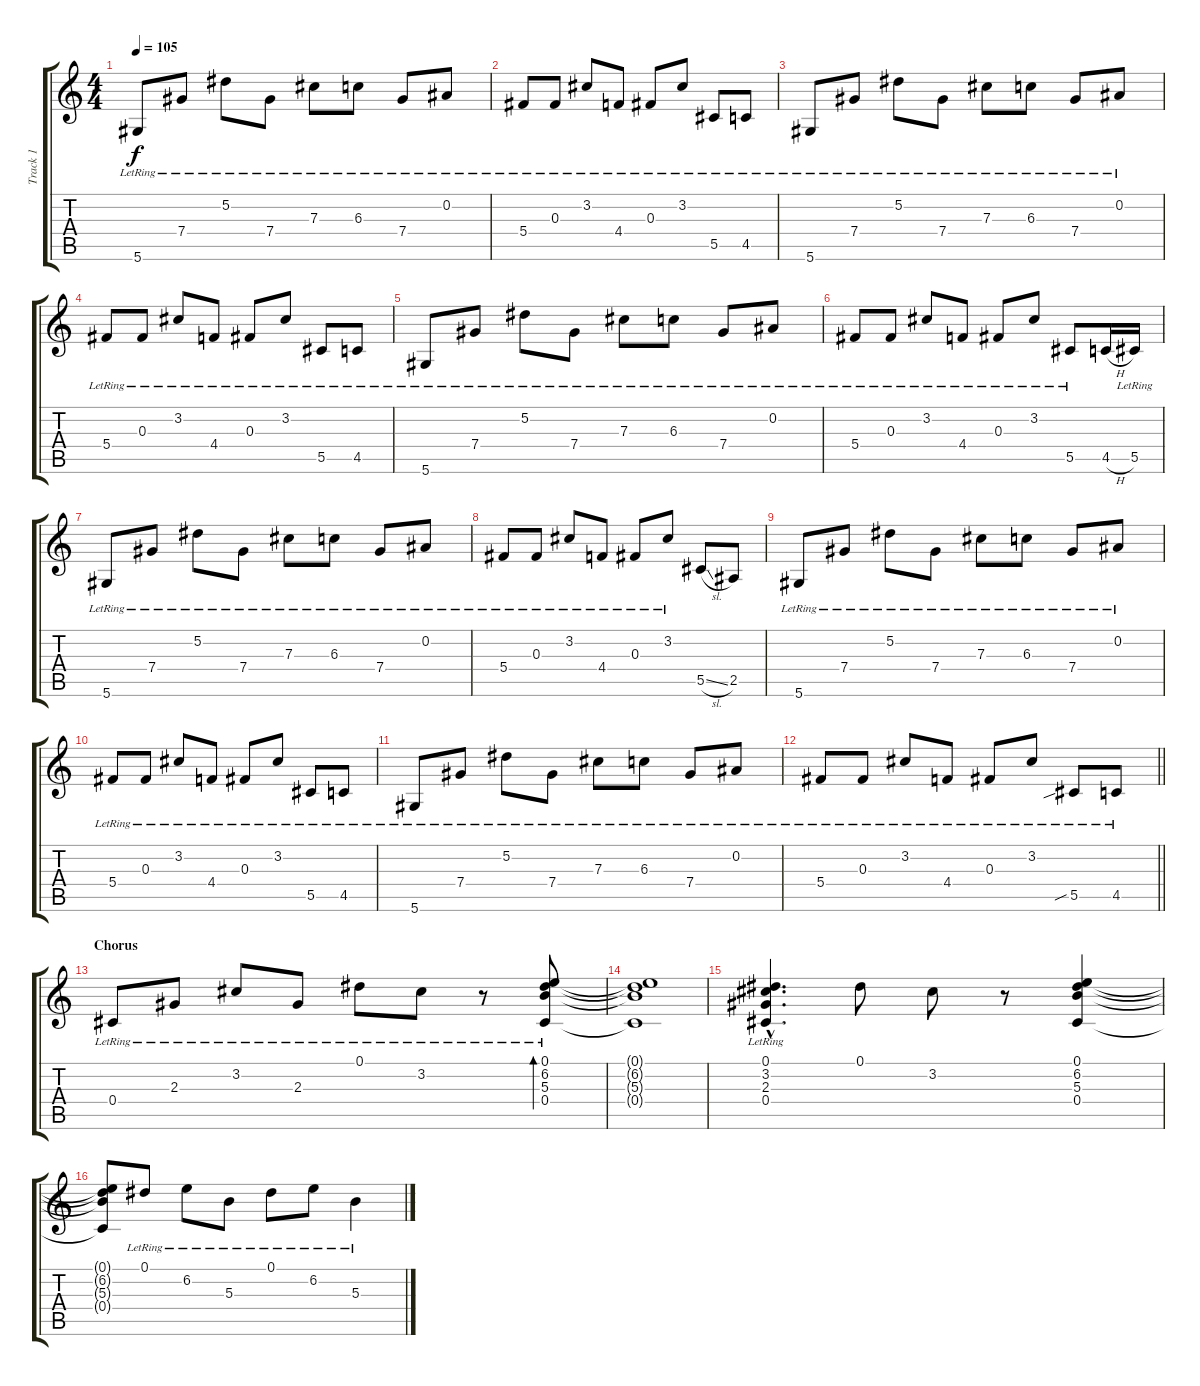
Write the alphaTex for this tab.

\track ("Track 1" "Track 1") {instrument acousticguitarsteel}
\staff {score tabs}
\tuning (Eb4 Bb3 Gb3 Db3 Ab2 Eb2) {hide}
\ts (4 4)
\tempo 105
\clef g2
\ks c
5.6{lr}.8{dy f} 7.4{lr}.8 5.2{lr}.8 7.4{lr}.8 7.3{lr}.8 6.3{lr}.8 7.4{lr}.8 0.2{lr}.8 |
5.4{lr}.8 0.3{lr}.8 3.2{lr}.8 4.4{lr}.8 0.3{lr}.8 3.2{lr}.8 5.5{lr}.8 4.5{lr}.8 |
5.6{lr}.8 7.4{lr}.8 5.2{lr}.8 7.4{lr}.8 7.3{lr}.8 6.3{lr}.8 7.4{lr}.8 0.2{lr}.8 |
5.4{lr}.8 0.3{lr}.8 3.2{lr}.8 4.4{lr}.8 0.3{lr}.8 3.2{lr}.8 5.5{lr}.8 4.5{lr}.8 |
5.6{lr}.8 7.4{lr}.8 5.2{lr}.8 7.4{lr}.8 7.3{lr}.8 6.3{lr}.8 7.4{lr}.8 0.2{lr}.8 |
5.4{lr}.8 0.3{lr}.8 3.2{lr}.8 4.4{lr}.8 0.3{lr}.8 3.2{lr}.8 5.5{lr}.8 4.5{h}.16 5.5{lr}.16 |
5.6{lr}.8 7.4{lr}.8 5.2{lr}.8 7.4{lr}.8 7.3{lr}.8 6.3{lr}.8 7.4{lr}.8 0.2{lr}.8 |
5.4{lr}.8 0.3{lr}.8 3.2{lr}.8 4.4{lr}.8 0.3{lr}.8 3.2{lr}.8 5.5{sl}.8 2.5.8 |
5.6{lr}.8 7.4{lr}.8 5.2{lr}.8 7.4{lr}.8 7.3{lr}.8 6.3{lr}.8 7.4{lr}.8 0.2{lr}.8 |
5.4{lr}.8 0.3{lr}.8 3.2{lr}.8 4.4{lr}.8 0.3{lr}.8 3.2{lr}.8 5.5{lr}.8 4.5{lr}.8 |
5.6{lr}.8 7.4{lr}.8 5.2{lr}.8 7.4{lr}.8 7.3{lr}.8 6.3{lr}.8 7.4{lr}.8 0.2{lr}.8 |
\barLineRight lightlight
5.4{lr}.8 0.3{lr}.8 3.2{lr}.8 4.4{lr}.8 0.3{lr}.8 3.2{lr}.8 5.5{sib lr}.8 4.5{lr}.8 |
\section ("" "Chorus")
0.4{lr}.8 2.3{lr}.8 3.2{lr}.8 2.3{lr}.8 0.1{lr}.8 3.2{lr}.8 r.8 (0.1{lr} 6.2{lr} 5.3{lr} 0.4{lr}).8{bd 240} |
(0.1{t} 6.2{t} 5.3{t} 0.4{t}).1 |
(0.1{hac lr} 3.2{hac lr} 2.3{hac lr} 0.4{hac lr}).4{d} 0.1.8 3.2.8 r.8 (0.1 6.2 5.3 0.4).4 |
(0.1{t} 6.2{t} 5.3{t} 0.4{t}).8 0.1{lr}.8 6.2{lr}.8 5.3{lr}.8 0.1{lr}.8 6.2{lr}.8 5.3{lr}.4
